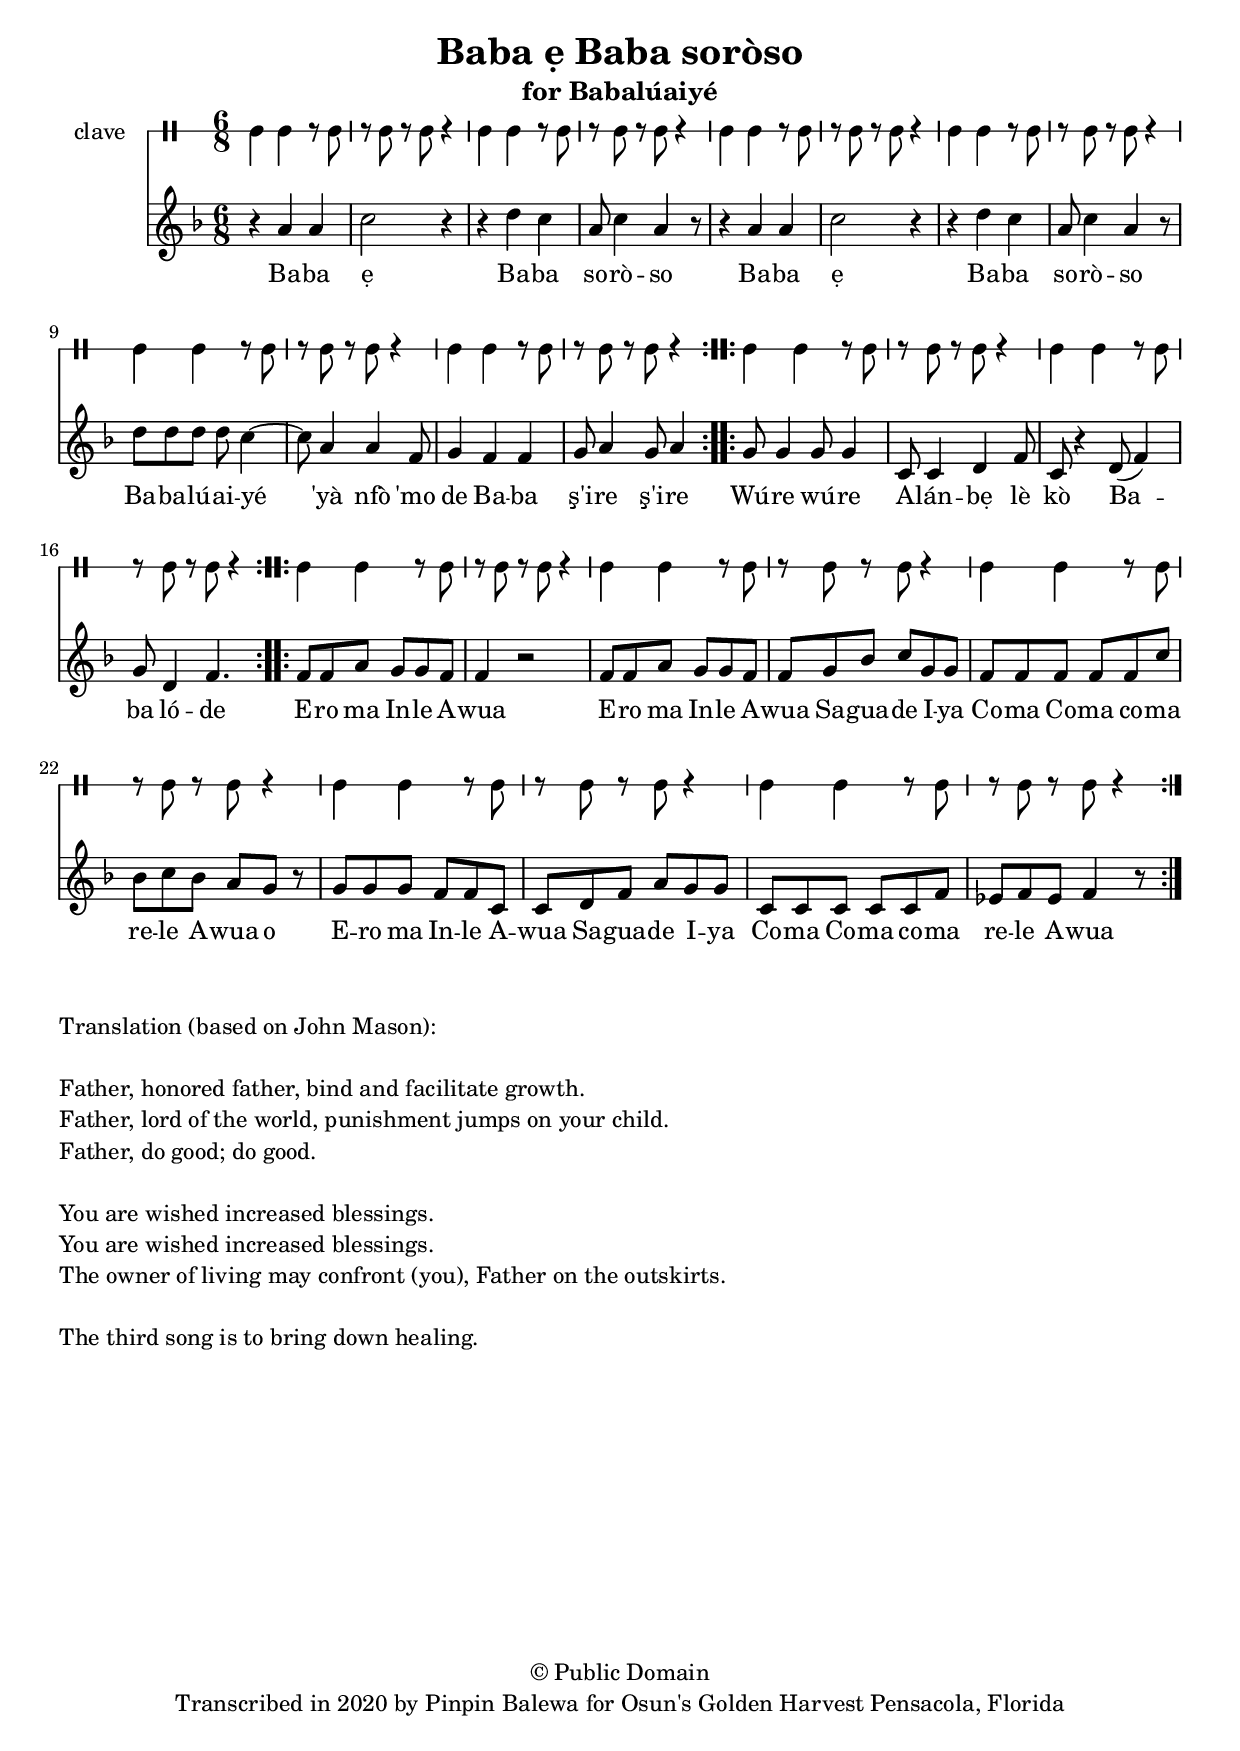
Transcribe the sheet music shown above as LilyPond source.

\version "2.18.2"

\header {
	title = "Baba ẹ Baba soròso"
	subtitle = "for Babalúaiyé"
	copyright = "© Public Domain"
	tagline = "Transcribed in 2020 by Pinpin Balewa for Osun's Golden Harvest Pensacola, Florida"
}

melody = \relative c'' {
  \clef treble
  \key f \major
  \time 6/8
  \set Score.voltaSpannerDuration = #(ly:make-moment 4/4)
	\new Voice = "words" {			
			\repeat volta 2 {
				r4 a a | c2 r4 | r d c | a8 c4 a4 r8 | % Baba ẹBaba soròso
				r4 a a | c2 r4 | r d c | a8 c4 a4 r8 | % Baba ẹBaba soròso
				d8 d d d c4~ | c8 a4 a f8 | g4 f f | g8 a4 g8 a4 | % Babalúaiyé 'yà nfò 'mo de Baba ş'ire ş'ire
			}		
			\repeat volta 2 {
				g8 g4 g8 g4 | c,8 c4 d f8 | c8 r4 d8( f4) | g8 d4 f4. | % Wúre wúre Alánbẹlè kò Baba lóde
			}
			\repeat volta 2 {
				f8 f a g g f | f4 r2 | % Ero ma Inle Awua 
				f8 f a g g f | f g bes c g g | % Ero ma Inle Awua Saguade Iya 
				f f f f f c' | bes c bes a g r |% Coma Coma coma rele Awua o
				g g g f f c | c d f a g g | % Ero ma Inle Awua Saguade Iya 
				c, c c c c f | ees f ees f4 r8 | % Coma Coma coma rele Awua
			}
		}	
}

text =  \lyricmode {
	Ba -- ba ẹ Ba -- ba so -- rò -- so
	Ba -- ba ẹ Ba -- ba so -- rò -- so
	Ba -- ba -- lú -- ai -- yé 'yà nfò 'mo de
	Ba -- ba ş'i -- re ş'i -- re
	Wú -- re wú -- re A -- lán -- bẹ lè kò Ba -- ba ló -- de
	E -- ro ma In -- le A -- wua 
	E -- ro ma In -- le A -- wua Sa -- gua -- de I -- ya 
	Co -- ma Co -- ma co -- ma re -- le A -- wua o
	E -- ro ma In -- le A -- wua Sa -- gua -- de I -- ya 
	Co -- ma Co -- ma co -- ma re -- le A -- wua
}

clavebeat = \drummode {
	cl4 cl r8 cl8 | r8 cl r cl r4 |
	cl4 cl r8 cl8 | r8 cl r cl r4 |
	cl4 cl r8 cl8 | r8 cl r cl r4 |
	cl4 cl r8 cl8 | r8 cl r cl r4 |
	cl4 cl r8 cl8 | r8 cl r cl r4 |
	cl4 cl r8 cl8 | r8 cl r cl r4 |
	cl4 cl r8 cl8 | r8 cl r cl r4 |
	cl4 cl r8 cl8 | r8 cl r cl r4 |
	cl4 cl r8 cl8 | r8 cl r cl r4 |
	cl4 cl r8 cl8 | r8 cl r cl r4 |
	cl4 cl r8 cl8 | r8 cl r cl r4 |
	cl4 cl r8 cl8 | r8 cl r cl r4 |
	cl4 cl r8 cl8 | r8 cl r cl r4 |
}

\score {
  <<
  	\new DrumStaff \with {
  		drumStyleTable = #timbales-style
  		\override StaffSymbol.line-count = #1
  	}
  		<<
  		\set Staff.instrumentName = #"clave"
		\clavebeat 
		>>
    \new Staff  {
    	\new Voice = "one" { \melody }
  	}
  	
    \new Lyrics \lyricsto "words" \text
  >>
}

\markup {
    \column {
        \line { \null }
        \line { Translation (based on John Mason): }
        \line { \null }
        \line { Father, honored father, bind and facilitate growth.}
        \line { Father, lord of the world, punishment jumps on your child. }
        \line { Father, do good; do good. }
        \line { \null }
        \line { You are wished increased blessings. }
        \line { You are wished increased blessings. }
        \line { The owner of living may confront (you), Father on the outskirts. }
        \line { \null }
        \line { The third song is to bring down healing. }
    }
}